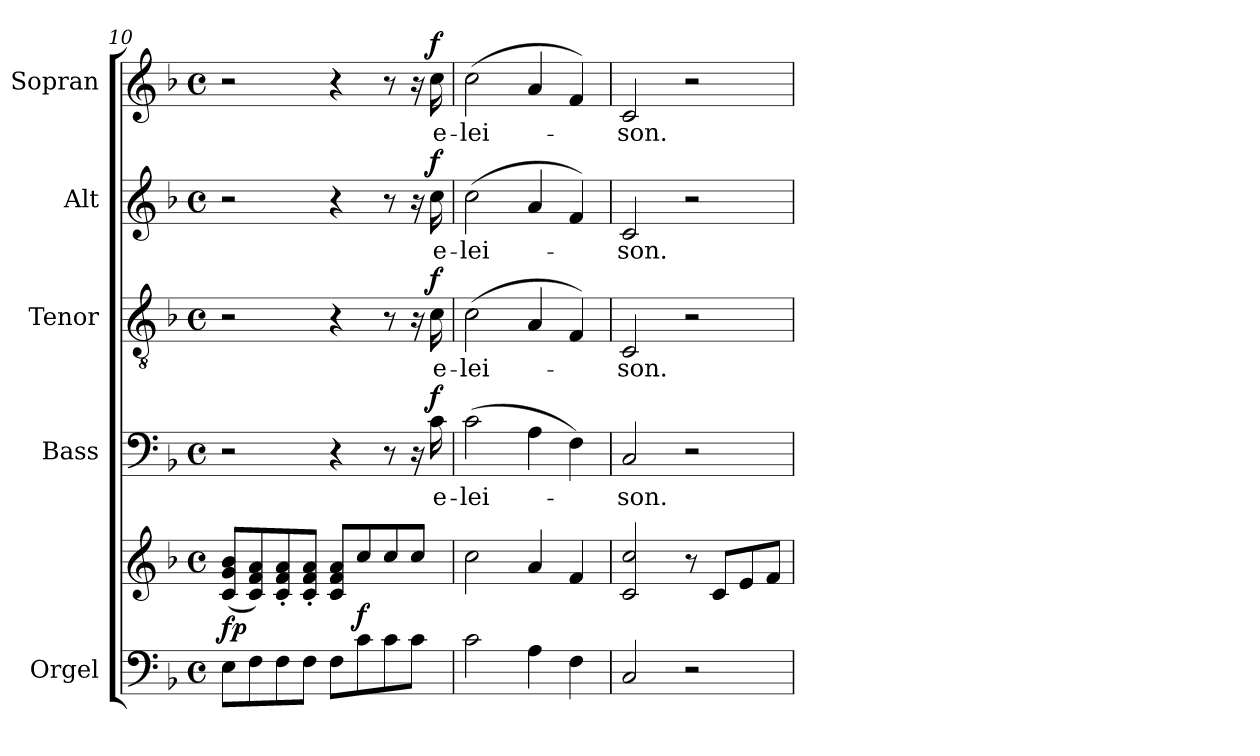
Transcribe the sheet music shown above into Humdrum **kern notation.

**kern	**kern	**dynam	**kern	**text	**dynam	**kern	**text	**dynam	**kern	**text	**dynam	**kern	**text	**dynam
*part5	*part5	*part5	*part4	*part4	*part4	*part3	*part3	*part3	*part2	*part2	*part2	*part1	*part1	*part1
*staff6	*staff5	*staff5/6	*staff4	*staff4	*staff4	*staff3	*staff3	*staff3	*staff2	*staff2	*staff2	*staff1	*staff1	*staff1
*I"Orgel	*	*	*I"Bass	*	*	*I"Tenor	*	*	*I"Alt	*	*	*I"Sopran	*	*
*I'Org.	*	*	*I'B.	*	*	*I'T.	*	*	*I'A.	*	*	*I'S.	*	*
!!LO:PB:g=z
*clefF4	*clefG2	*	*clefF4	*	*	*clefGv2	*	*	*clefG2	*	*	*clefG2	*	*
*k[b-]	*k[b-]	*	*k[b-]	*	*	*k[b-]	*	*	*k[b-]	*	*	*k[b-]	*	*
*F:	*F:	*	*F:	*	*	*F:	*	*	*F:	*	*	*F:	*	*
*M4/4	*M4/4	*	*M4/4	*	*	*M4/4	*	*	*M4/4	*	*	*M4/4	*	*
*met(c)	*met(c)	*	*met(c)	*	*	*met(c)	*	*	*met(c)	*	*	*met(c)	*	*
=10	=10	=10	=10	=10	=10	=10	=10	=10	=10	=10	=10	=10	=10	=10
!	!	!LO:DY:b	!	!	!	!	!	!	!	!	!	!	!	!
8E\L	(>8c/ 8g/ 8b-/L	fp	2r	.	.	2r	.	.	2r	.	.	2r	.	.
8F\	8c/ 8f/ 8a/)	.	.	.	.	.	.	.	.	.	.	.	.	.
8F\	8c/'< 8f/'< 8a/'<	.	.	.	.	.	.	.	.	.	.	.	.	.
8F\J	8c/'< 8f/'< 8a/'<J	.	.	.	.	.	.	.	.	.	.	.	.	.
8F\L	8c/ 8f/ 8a/L	.	4r	.	.	4r	.	.	4r	.	.	4r	.	.
!	!	!LO:DY:b	!	!	!	!	!	!	!	!	!	!	!	!
8c\	8cc/	f	.	.	.	.	.	.	.	.	.	.	.	.
8c\	8cc/	.	8r	.	.	8r	.	.	8r	.	.	8r	.	.
8c\J	8cc/J	.	16r	.	.	16r	.	.	16r	.	.	16r	.	.
!	!	!	!	!LO:LY:b	!LO:DY:a	!	!LO:LY:b	!LO:DY:a	!	!LO:LY:b	!LO:DY:a	!	!LO:LY:b	!LO:DY:a
.	.	.	16c\	e-	f	16c\	e-	f	16cc\	e-	f	16cc\	e-	f
=11	=11	=11	=11	=11	=11	=11	=11	=11	=11	=11	=11	=11	=11	=11
!	!	!	!	!LO:LY:b	!	!	!LO:LY:b	!	!	!LO:LY:b	!	!	!LO:LY:b	!
2c\	2cc\	.	(>2c\	-lei-	.	(>2c\	-lei-	.	(>2cc\	-lei-	.	(>2cc\	-lei-	.
4A\	4a/	.	4A\	.	.	4A/	.	.	4a/	.	.	4a/	.	.
4F\	4f/	.	4F\)	.	.	4F/)	.	.	4f/)	.	.	4f/)	.	.
=12	=12	=12	=12	=12	=12	=12	=12	=12	=12	=12	=12	=12	=12	=12
!	!	!	!	!LO:LY:b	!	!	!LO:LY:b	!	!	!LO:LY:b	!	!	!LO:LY:b	!
2C/	2c/ 2cc/	.	2C/	-son.	.	2C/	-son.	.	2c/	-son.	.	2c/	-son.	.
2r	8r	.	2r	.	.	2r	.	.	2r	.	.	2r	.	.
.	8c/L	.	.	.	.	.	.	.	.	.	.	.	.	.
.	8e/	.	.	.	.	.	.	.	.	.	.	.	.	.
.	8f/J	.	.	.	.	.	.	.	.	.	.	.	.	.
=	=	=	=	=	=	=	=	=	=	=	=	=	=	=
*-	*-	*-	*-	*-	*-	*-	*-	*-	*-	*-	*-	*-	*-	*-
